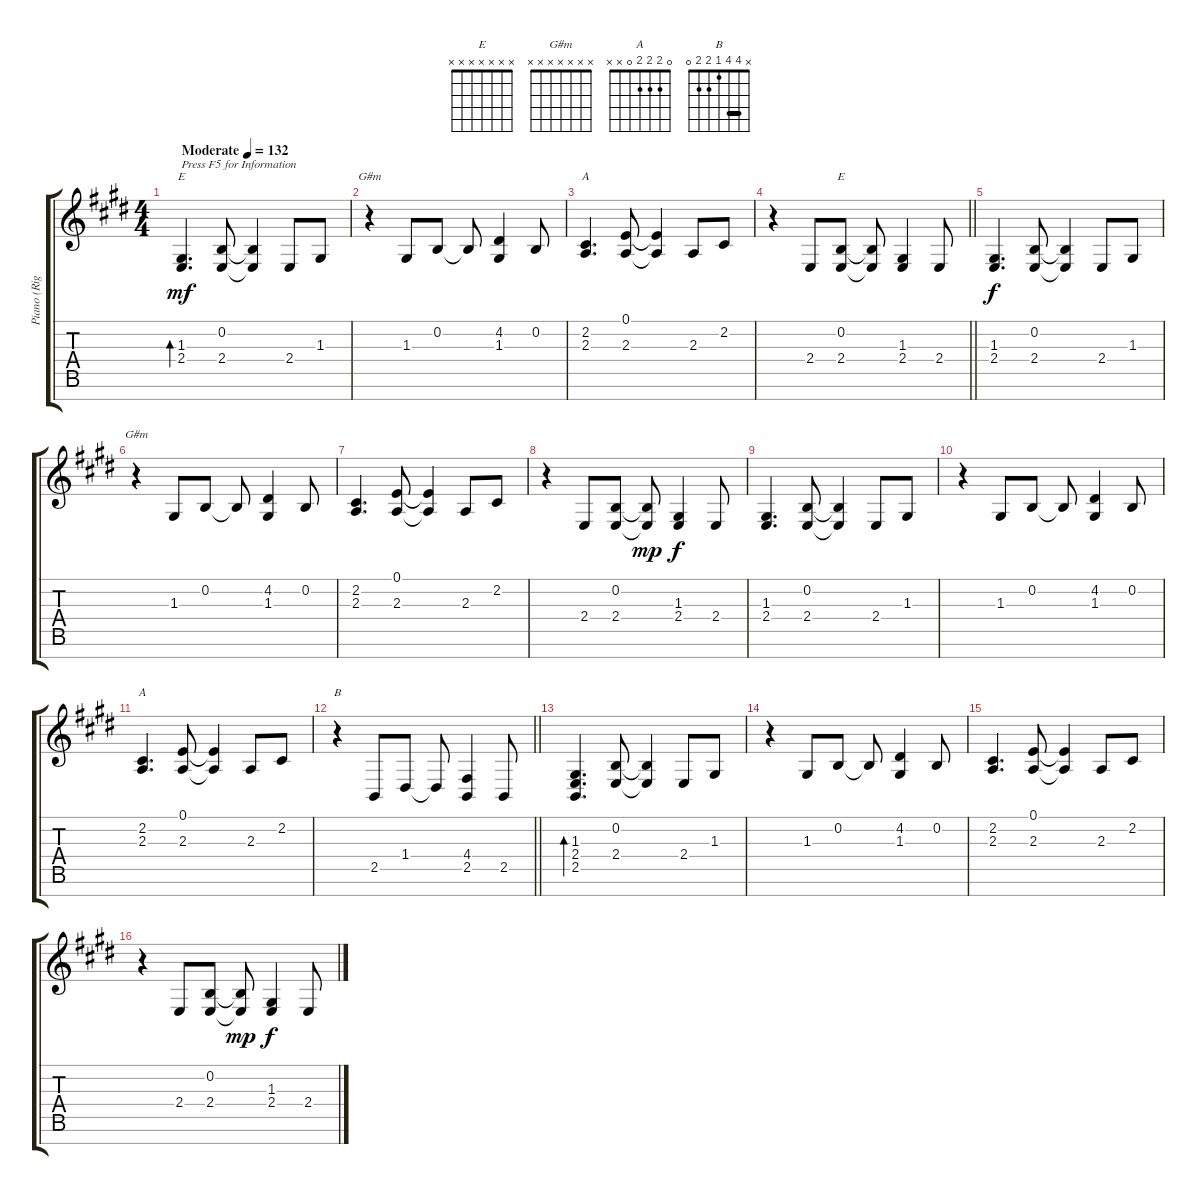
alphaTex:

\track ("Piano (Right Hand)" "Piano (Rig") {instrument acousticgrandpiano}
\staff {score tabs}
\tuning (E4 B3 G3 D3 A2 E2 B1) {hide}
\chord ("E" 0 0 1 2 2 0 x)
\chord ("G#m" x 0 1 1 2 4 x)
\chord ("A" x x x x x x x)
\chord ("E" x x x x x x x)
\chord ("G#m" x x x x x x x)
\chord ("A" 0 2 2 2 0 x x)
\chord ("B" x 4 4 1 2 2 0) {barre 4}
\ts (4 4)
\tempo (132 "Moderate")
\clef g2
\ks e
(1.3 2.4).4{d bd 480 ch "E" txt "Press F5 for Information" dy mf instrument acousticgrandpiano} (0.2 2.4).8 (0.2{t} 2.4{t}).4 2.4.8 1.3.8 |
r.4{ch "G#m"} 1.3.8 0.2.8 0.2{t}.8 (4.2 1.3).4 0.2.8 |
(2.2 2.3).4{d ch "A"} (0.1 2.3).8 (0.1{t} 2.3{t}).4 2.3.8 2.2.8 |
\barLineRight lightlight
r.4 2.4.8 (0.2 2.4).8{ch "E"} (0.2{t} 2.4{t}).8 (1.3 2.4).4 2.4.8 |
(1.3 2.4).4{d dy f} (0.2 2.4).8 (0.2{t} 2.4{t}).4 2.4.8 1.3.8 |
r.4{ch "G#m"} 1.3.8 0.2.8 0.2{t}.8 (4.2 1.3).4 0.2.8 |
(2.2 2.3).4{d} (0.1 2.3).8 (0.1{t} 2.3{t}).4 2.3.8 2.2.8 |
r.4 2.4.8 (0.2 2.4).8 (0.2{t} 2.4{t}).8{dy mp} (1.3 2.4).4{dy f} 2.4.8 |
(1.3 2.4).4{d} (0.2 2.4).8 (0.2{t} 2.4{t}).4 2.4.8 1.3.8 |
r.4 1.3.8 0.2.8 0.2{t}.8 (4.2 1.3).4 0.2.8 |
(2.2 2.3).4{d ch "A"} (0.1 2.3).8 (0.1{t} 2.3{t}).4 2.3.8 2.2.8 |
\barLineRight lightlight
r.4{ch "B"} 2.5.8 1.4.8 1.4{t}.8 (4.4 2.5).4 2.5.8 |
(1.3 2.4 2.5).4{d bd 480} (0.2 2.4).8 (0.2{t} 2.4{t}).4 2.4.8 1.3.8 |
r.4 1.3.8 0.2.8 0.2{t}.8 (4.2 1.3).4 0.2.8 |
(2.2 2.3).4{d} (0.1 2.3).8 (0.1{t} 2.3{t}).4 2.3.8 2.2.8 |
r.4 2.4.8 (0.2 2.4).8 (0.2{t} 2.4{t}).8{dy mp} (1.3 2.4).4{dy f} 2.4.8
